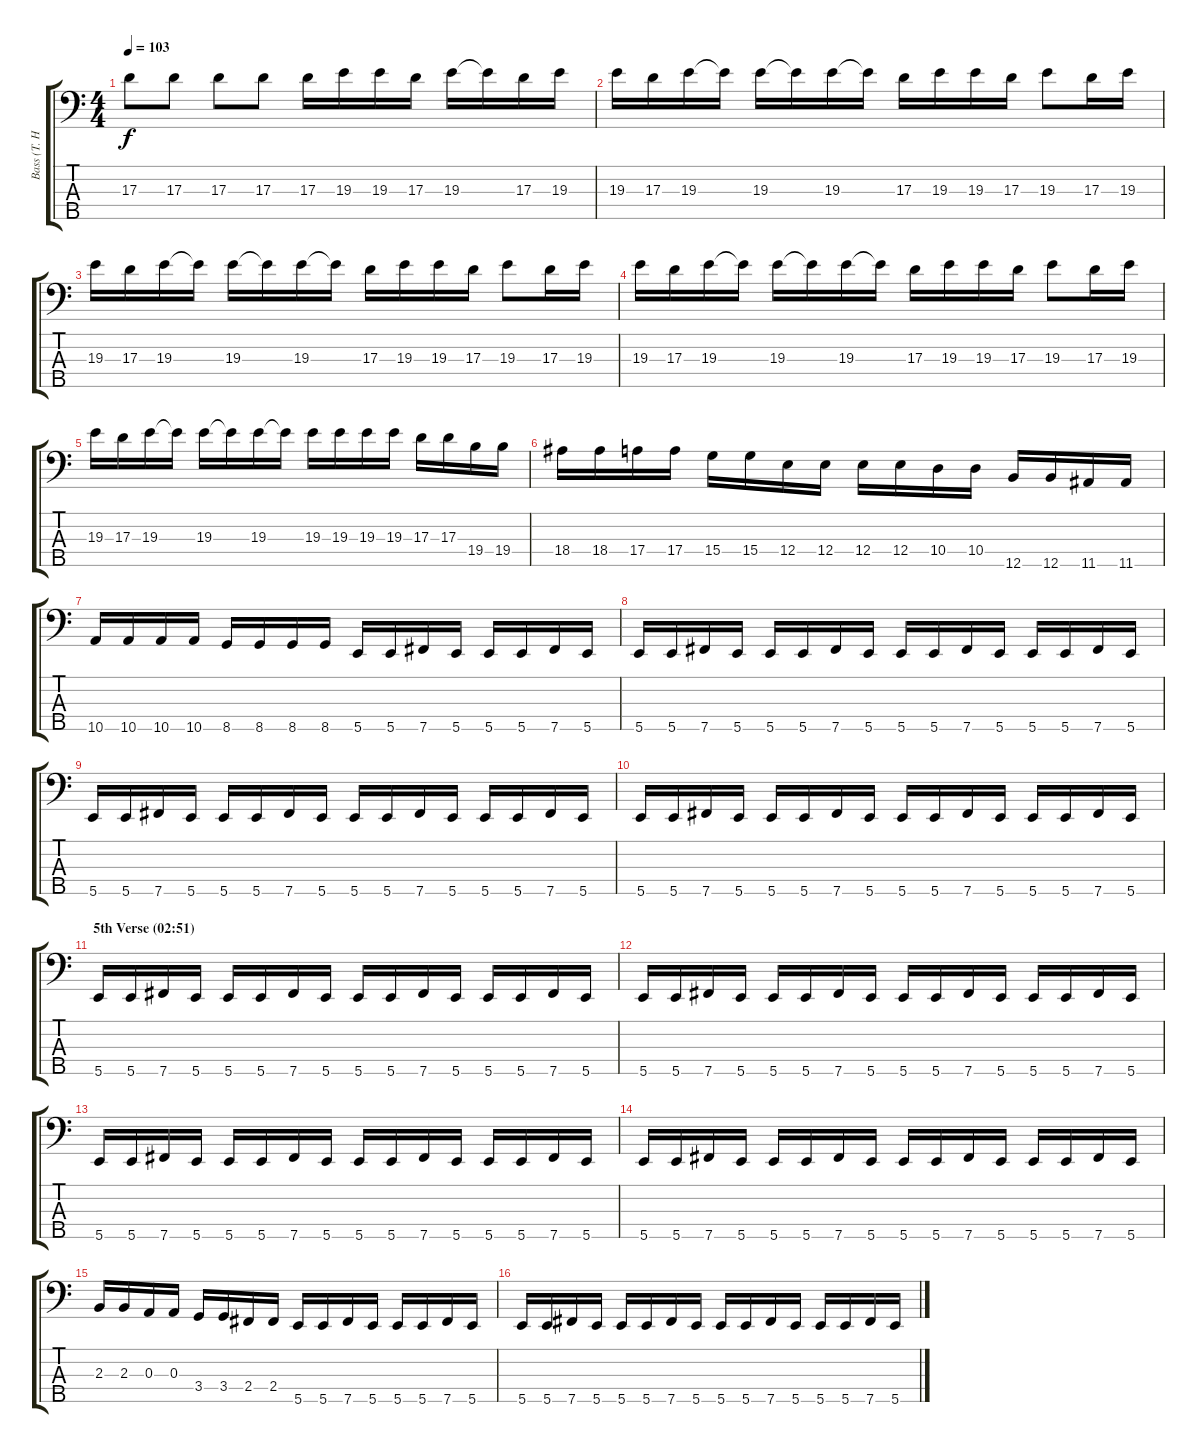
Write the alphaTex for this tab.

\track ("Bass (T. Hamilton)" "Bass (T. H") {instrument electricbassfinger}
\staff {score tabs}
\tuning (G2 D2 A1 E1 B0) {hide}
\ts (4 4)
\tempo 103
\clef f4
\ks c
17.3.8{dy f} 17.3.8 17.3.8 17.3.8 17.3.16 19.3.16 19.3.16 17.3.16 19.3.16 19.3{t}.16 17.3.16 19.3.16 |
19.3.16 17.3.16 19.3.16 19.3{t}.16 19.3.16 19.3{t}.16 19.3.16 19.3{t}.16 17.3.16 19.3.16 19.3.16 17.3.16 19.3.8 17.3.16 19.3.16 |
19.3.16 17.3.16 19.3.16 19.3{t}.16 19.3.16 19.3{t}.16 19.3.16 19.3{t}.16 17.3.16 19.3.16 19.3.16 17.3.16 19.3.8 17.3.16 19.3.16 |
19.3.16 17.3.16 19.3.16 19.3{t}.16 19.3.16 19.3{t}.16 19.3.16 19.3{t}.16 17.3.16 19.3.16 19.3.16 17.3.16 19.3.8 17.3.16 19.3.16 |
19.3.16 17.3.16 19.3.16 19.3{t}.16 19.3.16 19.3{t}.16 19.3.16 19.3{t}.16 19.3.16 19.3.16 19.3.16 19.3.16 17.3.16 17.3.16 19.4.16 19.4.16 |
18.4.16 18.4.16 17.4.16 17.4.16 15.4.16 15.4.16 12.4.16 12.4.16 12.4.16 12.4.16 10.4.16 10.4.16 12.5.16 12.5.16 11.5.16 11.5.16 |
10.5.16 10.5.16 10.5.16 10.5.16 8.5.16 8.5.16 8.5.16 8.5.16 5.5.16 5.5.16 7.5.16 5.5.16 5.5.16 5.5.16 7.5.16 5.5.16 |
5.5.16 5.5.16 7.5.16 5.5.16 5.5.16 5.5.16 7.5.16 5.5.16 5.5.16 5.5.16 7.5.16 5.5.16 5.5.16 5.5.16 7.5.16 5.5.16 |
5.5.16 5.5.16 7.5.16 5.5.16 5.5.16 5.5.16 7.5.16 5.5.16 5.5.16 5.5.16 7.5.16 5.5.16 5.5.16 5.5.16 7.5.16 5.5.16 |
5.5.16 5.5.16 7.5.16 5.5.16 5.5.16 5.5.16 7.5.16 5.5.16 5.5.16 5.5.16 7.5.16 5.5.16 5.5.16 5.5.16 7.5.16 5.5.16 |
\section ("" "5th Verse (02:51)")
5.5.16 5.5.16 7.5.16 5.5.16 5.5.16 5.5.16 7.5.16 5.5.16 5.5.16 5.5.16 7.5.16 5.5.16 5.5.16 5.5.16 7.5.16 5.5.16 |
5.5.16 5.5.16 7.5.16 5.5.16 5.5.16 5.5.16 7.5.16 5.5.16 5.5.16 5.5.16 7.5.16 5.5.16 5.5.16 5.5.16 7.5.16 5.5.16 |
5.5.16 5.5.16 7.5.16 5.5.16 5.5.16 5.5.16 7.5.16 5.5.16 5.5.16 5.5.16 7.5.16 5.5.16 5.5.16 5.5.16 7.5.16 5.5.16 |
5.5.16 5.5.16 7.5.16 5.5.16 5.5.16 5.5.16 7.5.16 5.5.16 5.5.16 5.5.16 7.5.16 5.5.16 5.5.16 5.5.16 7.5.16 5.5.16 |
2.3.16 2.3.16 0.3.16 0.3.16 3.4.16 3.4.16 2.4.16 2.4.16 5.5.16{volume 15} 5.5.16 7.5.16 5.5.16 5.5.16 5.5.16 7.5.16 5.5.16 |
5.5.16 5.5.16 7.5.16 5.5.16 5.5.16 5.5.16 7.5.16 5.5.16 5.5.16 5.5.16 7.5.16 5.5.16 5.5.16 5.5.16 7.5.16 5.5.16
